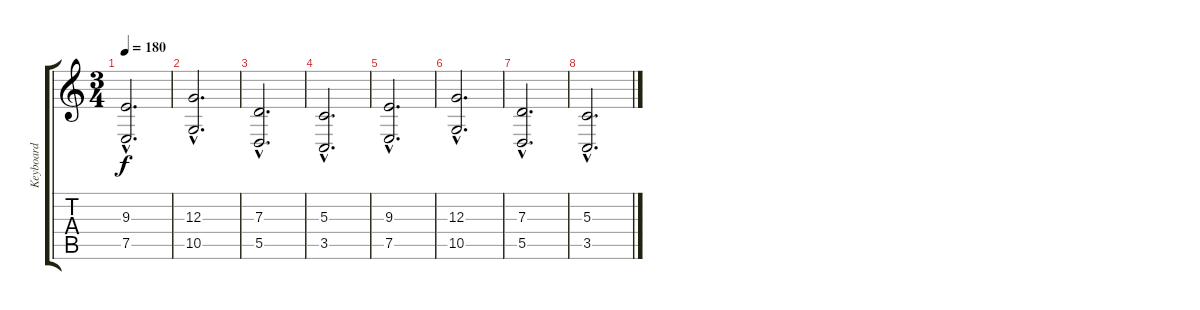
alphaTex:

\track ("Keyboard" "Keyboard") {instrument synthstrings1}
\staff {score tabs}
\tuning (E4 B3 G3 D3 A2 E2) {hide}
\ts (3 4)
\tempo 180
\tempo 150
\tempo 180
\clef g2
\ks c
(9.3{hac} 7.5{hac}).2{d dy f instrument synthstrings1} |
(12.3{hac} 10.5{hac}).2{d} |
(7.3{hac} 5.5{hac}).2{d} |
(5.3{hac} 3.5{hac}).2{d} |
(9.3{hac} 7.5{hac}).2{d} |
(12.3{hac} 10.5{hac}).2{d} |
(7.3{hac} 5.5{hac}).2{d} |
(5.3{hac} 3.5{hac}).2{d}
